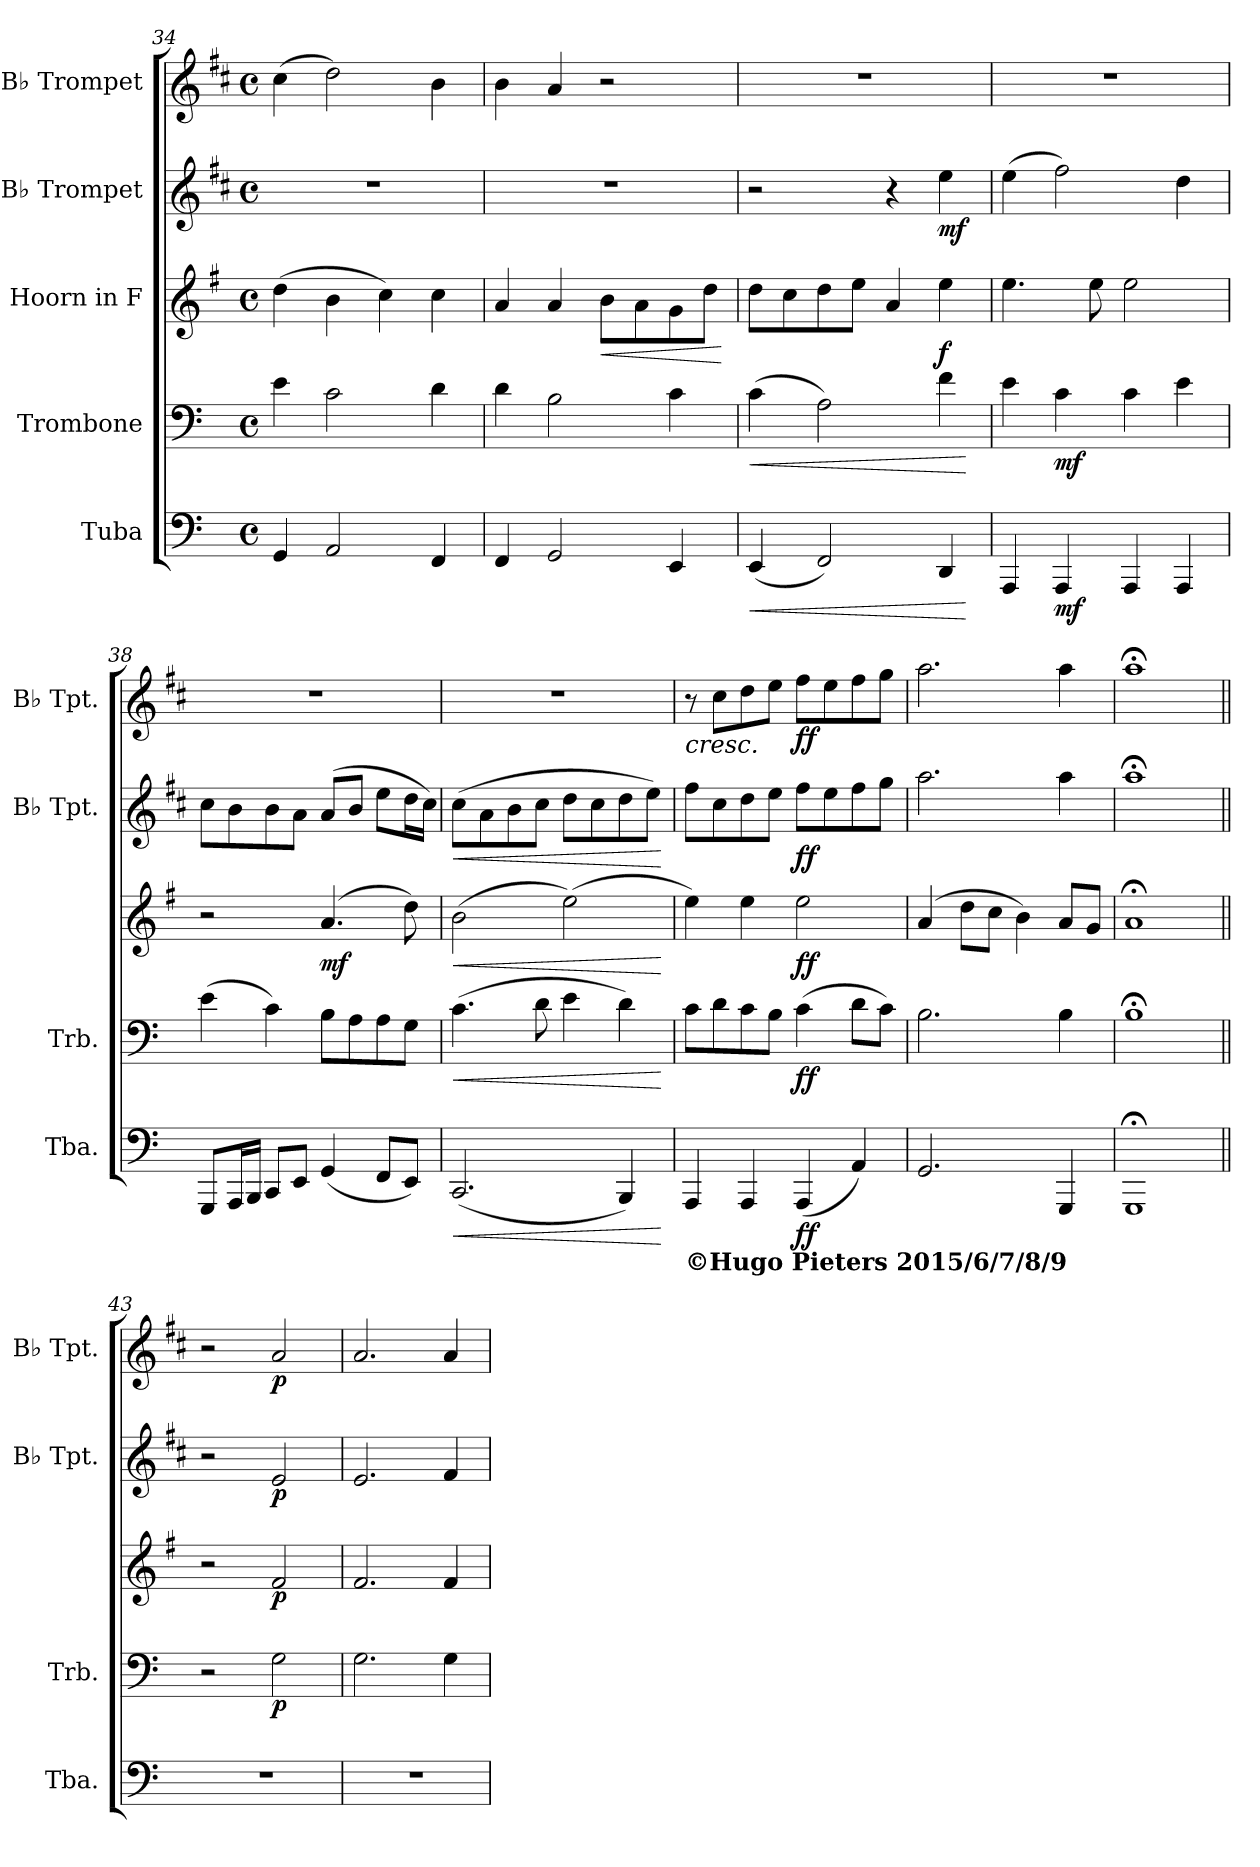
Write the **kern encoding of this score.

**kern	**dynam	**kern	**dynam	**kern	**dynam	**kern	**dynam	**kern	**dynam
*part5	*part5	*part4	*part4	*part3	*part3	*part2	*part2	*part1	*part1
*staff5	*staff5	*staff4	*staff4	*staff3	*staff3	*staff2	*staff2	*staff1	*staff1
*I"Tuba	*	*I"Trombone	*	*I"Hoorn in F	*	*I"B♭ Trompet	*	*I"B♭ Trompet	*
*I'Tba.	*	*I'Trb.	*	*	*	*I'B♭ Tpt.	*	*I'B♭ Tpt.	*
*clefF4	*	*clefF4	*	*clefG2	*	*clefG2	*	*clefG2	*
*	*	*	*	*ITrd4c7	*	*ITrd1c2	*	*ITrd1c2	*
*k[]	*	*k[]	*	*k[]	*	*k[]	*	*k[]	*
*M4/4	*	*M4/4	*	*M4/4	*	*M4/4	*	*M4/4	*
*met(c)	*	*met(c)	*	*met(c)	*	*met(c)	*	*met(c)	*
=34	=34	=34	=34	=34	=34	=34	=34	=34	=34
4GG/	.	4e\	.	(4g\	.	1r	.	(4b\	.
2AA/	.	2c\	.	4e\	.	.	.	2cc\)	.
.	.	.	.	4f\)	.	.	.	.	.
4FF/	.	4d\	.	4f\	.	.	.	4a\	.
!!LO:PB:g=z
=35	=35	=35	=35	=35	=35	=35	=35	=35	=35
4FF/	.	4d\	.	4d/	.	1r	.	4a\	.
2GG/	.	2B\	.	4d/	.	.	.	4g/	.
!	!	!	!	!	!LO:HP:b	!	!	!	!
.	.	.	.	8e\L	<	.	.	2r	.
.	.	.	.	8d\	.	.	.	.	.
4EE/	.	4c\	.	8c\	.	.	.	.	.
.	.	.	.	8g\J	.	.	.	.	.
.	.	.	.	.	[	.	.	.	.
=36	=36	=36	=36	=36	=36	=36	=36	=36	=36
!	!LO:HP:b	!	!LO:HP:b	!	!	!	!	!	!
(4EE/	<	(4c\	<	8g\L	.	2r	.	1r	.
.	.	.	.	8f\	.	.	.	.	.
2FF/)	.	2A\)	.	8g\	.	.	.	.	.
.	.	.	.	8a\J	.	.	.	.	.
.	.	.	.	4d/	.	4r	.	.	.
!	!	!	!	!	!LO:DY:b	!	!LO:DY:b	!	!
4DD/	.	4f\	.	4a\	f	4dd\	mf	.	.
.	[	.	[	.	.	.	.	.	.
=37	=37	=37	=37	=37	=37	=37	=37	=37	=37
4AAA/	.	4e\	.	4.a\	.	(4dd\	.	1r	.
!	!LO:DY:b	!	!LO:DY:b	!	!	!	!	!	!
4AAA/	mf	4c\	mf	.	.	2ee\)	.	.	.
.	.	.	.	8a\	.	.	.	.	.
4AAA/	.	4c\	.	2a\	.	.	.	.	.
4AAA/	.	4e\	.	.	.	4cc\	.	.	.
=38	=38	=38	=38	=38	=38	=38	=38	=38	=38
8GGG/L	.	(4e\	.	2r	.	8b\L	.	1r	.
16AAA/L	.	.	.	.	.	8a\	.	.	.
16BBB/JJ	.	.	.	.	.	.	.	.	.
8CC/L	.	4c\)	.	.	.	8a\	.	.	.
8EE/J	.	.	.	.	.	8g\J	.	.	.
!	!	!	!	!	!LO:DY:b	!	!	!	!
(4GG/	.	8B\L	.	(4.d/	mf	(8g/L	.	.	.
.	.	8A\	.	.	.	8a/J	.	.	.
8FF/L	.	8A\	.	.	.	8dd\L	.	.	.
8EE/J)	.	8G\J	.	8g\)	.	16cc\L	.	.	.
.	.	.	.	.	.	16b\JJ)	.	.	.
=39	=39	=39	=39	=39	=39	=39	=39	=39	=39
!	!LO:HP:b	!	!LO:HP:b	!	!LO:HP:b	!	!LO:HP:b	!	!
(2.CC/	<	(4.c\	<	(2e\	<	(8b\L	<	1r	.
.	.	.	.	.	.	8g\	.	.	.
.	.	.	.	.	.	8a\	.	.	.
.	.	8d\	.	.	.	8b\J	.	.	.
.	.	4e\	.	(2a\)	.	8cc\L	.	.	.
.	.	.	.	.	.	8b\	.	.	.
4BBB/)	.	4d\)	.	.	.	8cc\	.	.	.
.	.	.	.	.	.	8dd\J)	.	.	.
.	[	.	[	.	[	.	[	.	.
!!LO:LB:g=z
=40	=40	=40	=40	=40	=40	=40	=40	=40	=40
!LO:TX:b:B:t=©Hugo Pieters 2015/6/7/8/9	!	!	!	!	!	!	!	!	!
!	!	!	!	!	!	!	!	!	!LO:HP:b
4AAA/	.	8c\L	.	4a\)	.	8ee\L	.	8r	<
.	.	8d\	.	.	.	8b\	.	8b\L	.
4AAA/	.	8c\	.	4a\	.	8cc\	.	8cc\	.
.	.	8B\J	.	.	.	8dd\J	.	8dd\J	.
!	!LO:DY:b	!	!LO:DY:b	!	!LO:DY:b	!	!LO:DY:b	!	!LO:DY:b
(4AAA/	ff	(4c\	ff	2a\	ff	8ee\L	ff	8ee\L	ff
.	.	.	.	.	.	8dd\	.	8dd\	.
4AA/)	.	8d\L	.	.	.	8ee\	.	8ee\	.
.	.	8c\J)	.	.	.	8ff\J	.	8ff\J	.
.	.	.	.	.	.	.	.	.	[
=41	=41	=41	=41	=41	=41	=41	=41	=41	=41
2.GG/	.	2.B\	.	(4d/	.	2.gg\	.	2.gg\	.
.	.	.	.	8g\L	.	.	.	.	.
.	.	.	.	8f\J	.	.	.	.	.
.	.	.	.	4e\)	.	.	.	.	.
4GGG/	.	4B\	.	8d/L	.	4gg\	.	4gg\	.
.	.	.	.	8c/J	.	.	.	.	.
=42	=42	=42	=42	=42	=42	=42	=42	=42	=42
1GGG;<	.	1B;<	.	1d;<	.	1gg;<	.	1gg;<	.
=43||	=43||	=43||	=43||	=43||	=43||	=43||	=43||	=43||	=43||
1r	.	2r	.	2r	.	2r	.	2r	.
!	!	!	!LO:DY:b	!	!LO:DY:b	!	!LO:DY:b	!	!LO:DY:b
.	.	2G\	p	2B/	p	2d/	p	2g/	p
=44	=44	=44	=44	=44	=44	=44	=44	=44	=44
1r	.	2.G\	.	2.B/	.	2.d/	.	2.g/	.
.	.	4G\	.	4B/	.	4e/	.	4g/	.
=	=	=	=	=	=	=	=	=	=
*-	*-	*-	*-	*-	*-	*-	*-	*-	*-
